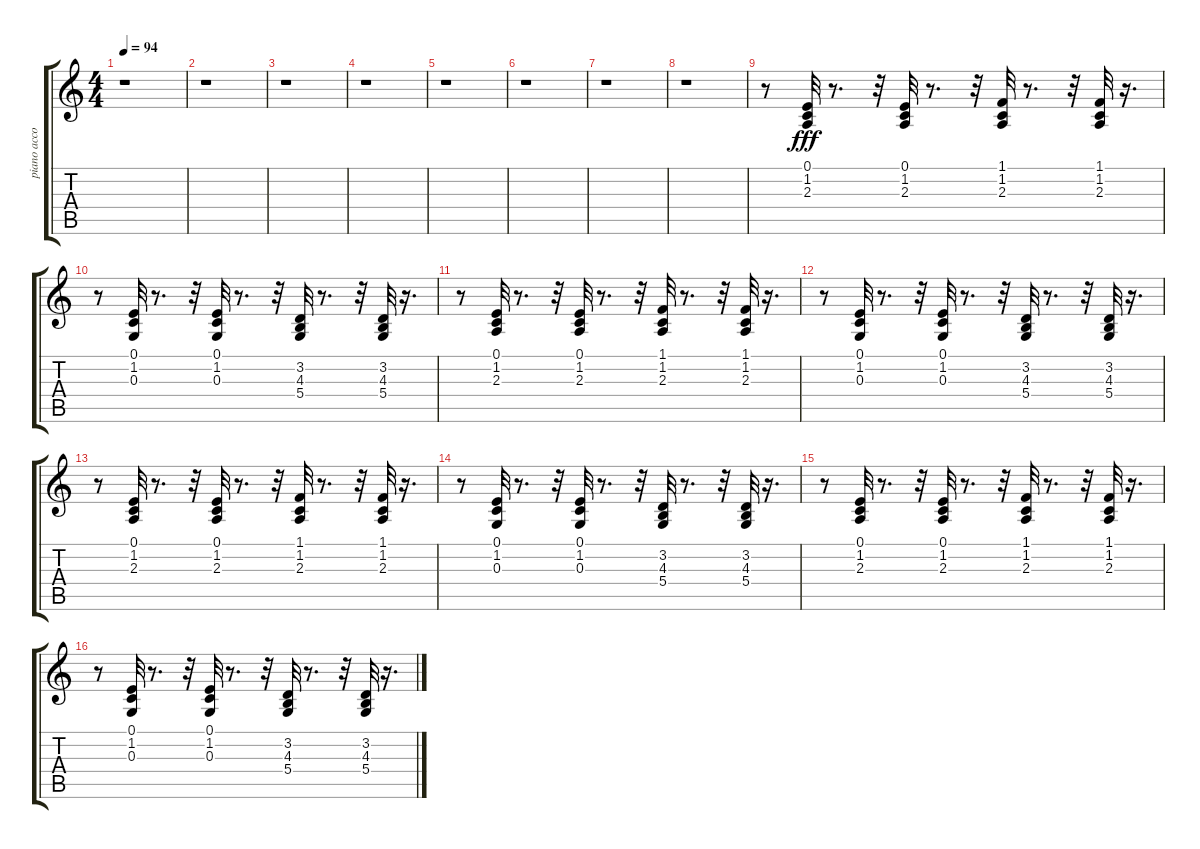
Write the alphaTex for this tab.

\track ("piano accomp" "piano acco") {instrument brightacousticpiano}
\staff {score tabs}
\tuning (E4 B3 G3 D3 A2 E2) {hide}
\ts (4 4)
\tempo 94
\clef g2
\ks c
r.1{dy fff} |
r.1 |
r.1 |
r.1 |
r.1 |
r.1 |
r.1 |
r.1 |
r.8 (0.1 1.2 2.3).32 r.8{d} r.32 (0.1 1.2 2.3).32 r.8{d} r.32 (1.1 1.2 2.3).32 r.8{d} r.32 (1.1 1.2 2.3).32 r.16{d} |
r.8 (0.1 1.2 0.3).32 r.8{d} r.32 (0.1 1.2 0.3).32 r.8{d} r.32 (3.2 4.3 5.4).32 r.8{d} r.32 (3.2 4.3 5.4).32 r.16{d} |
r.8 (0.1 1.2 2.3).32 r.8{d} r.32 (0.1 1.2 2.3).32 r.8{d} r.32 (1.1 1.2 2.3).32 r.8{d} r.32 (1.1 1.2 2.3).32 r.16{d} |
r.8 (0.1 1.2 0.3).32 r.8{d} r.32 (0.1 1.2 0.3).32 r.8{d} r.32 (3.2 4.3 5.4).32 r.8{d} r.32 (3.2 4.3 5.4).32 r.16{d} |
r.8 (0.1 1.2 2.3).32 r.8{d} r.32 (0.1 1.2 2.3).32 r.8{d} r.32 (1.1 1.2 2.3).32 r.8{d} r.32 (1.1 1.2 2.3).32 r.16{d} |
r.8 (0.1 1.2 0.3).32 r.8{d} r.32 (0.1 1.2 0.3).32 r.8{d} r.32 (3.2 4.3 5.4).32 r.8{d} r.32 (3.2 4.3 5.4).32 r.16{d} |
r.8 (0.1 1.2 2.3).32 r.8{d} r.32 (0.1 1.2 2.3).32 r.8{d} r.32 (1.1 1.2 2.3).32 r.8{d} r.32 (1.1 1.2 2.3).32 r.16{d} |
r.8 (0.1 1.2 0.3).32 r.8{d} r.32 (0.1 1.2 0.3).32 r.8{d} r.32 (3.2 4.3 5.4).32 r.8{d} r.32 (3.2 4.3 5.4).32 r.16{d}
